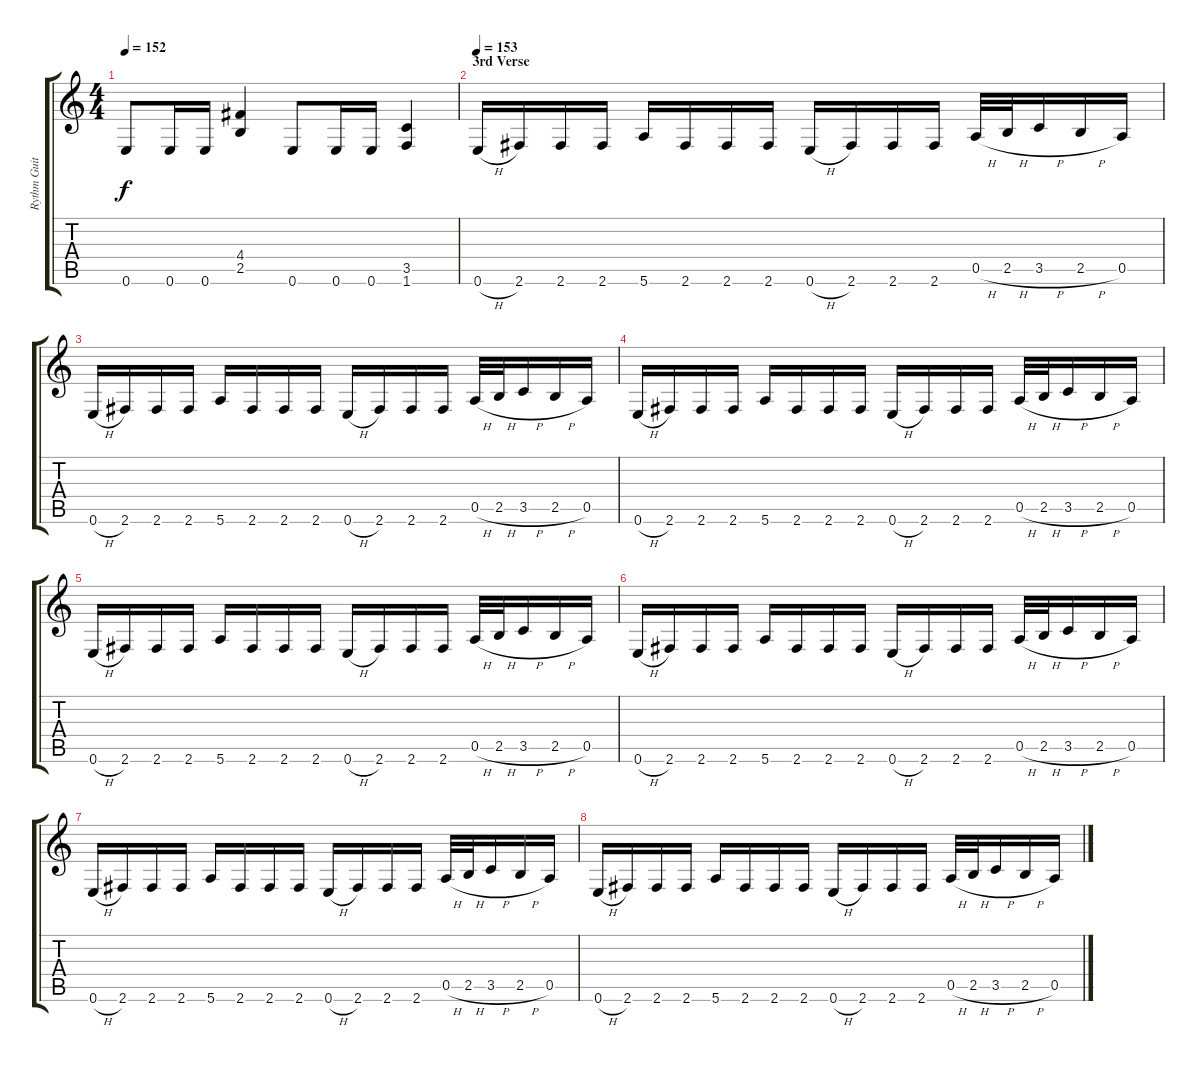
\track ("Rythm Guitar (Dave Mustaine)" "Rythm Guit") {instrument distortionguitar}
\staff {score tabs}
\tuning (E4 B3 G3 D3 A2 E2) {hide}
\ts (4 4)
\tempo 152
\clef g2
\ks c
0.6.8{dy f} 0.6.16 0.6.16 (4.4 2.5).4 0.6.8 0.6.16 0.6.16 (3.5 1.6).4 |
\section ("" "3rd Verse")
\tempo 153
0.6{h}.16 2.6.16 2.6.16 2.6.16 5.6.16 2.6.16 2.6.16 2.6.16 0.6{h}.16 2.6.16 2.6.16 2.6.16 0.5{h}.32 2.5{h}.32 3.5{h}.16 2.5{h}.16 0.5.16 |
0.6{h}.16 2.6.16 2.6.16 2.6.16 5.6.16 2.6.16 2.6.16 2.6.16 0.6{h}.16 2.6.16 2.6.16 2.6.16 0.5{h}.32 2.5{h}.32 3.5{h}.16 2.5{h}.16 0.5.16 |
0.6{h}.16 2.6.16 2.6.16 2.6.16 5.6.16 2.6.16 2.6.16 2.6.16 0.6{h}.16 2.6.16 2.6.16 2.6.16 0.5{h}.32 2.5{h}.32 3.5{h}.16 2.5{h}.16 0.5.16 |
0.6{h}.16 2.6.16 2.6.16 2.6.16 5.6.16 2.6.16 2.6.16 2.6.16 0.6{h}.16 2.6.16 2.6.16 2.6.16 0.5{h}.32 2.5{h}.32 3.5{h}.16 2.5{h}.16 0.5.16 |
0.6{h}.16 2.6.16 2.6.16 2.6.16 5.6.16 2.6.16 2.6.16 2.6.16 0.6{h}.16 2.6.16 2.6.16 2.6.16 0.5{h}.32 2.5{h}.32 3.5{h}.16 2.5{h}.16 0.5.16 |
0.6{h}.16 2.6.16 2.6.16 2.6.16 5.6.16 2.6.16 2.6.16 2.6.16 0.6{h}.16 2.6.16 2.6.16 2.6.16 0.5{h}.32 2.5{h}.32 3.5{h}.16 2.5{h}.16 0.5.16 |
0.6{h}.16 2.6.16 2.6.16 2.6.16 5.6.16 2.6.16 2.6.16 2.6.16 0.6{h}.16 2.6.16 2.6.16 2.6.16 0.5{h}.32 2.5{h}.32 3.5{h}.16 2.5{h}.16 0.5.16
